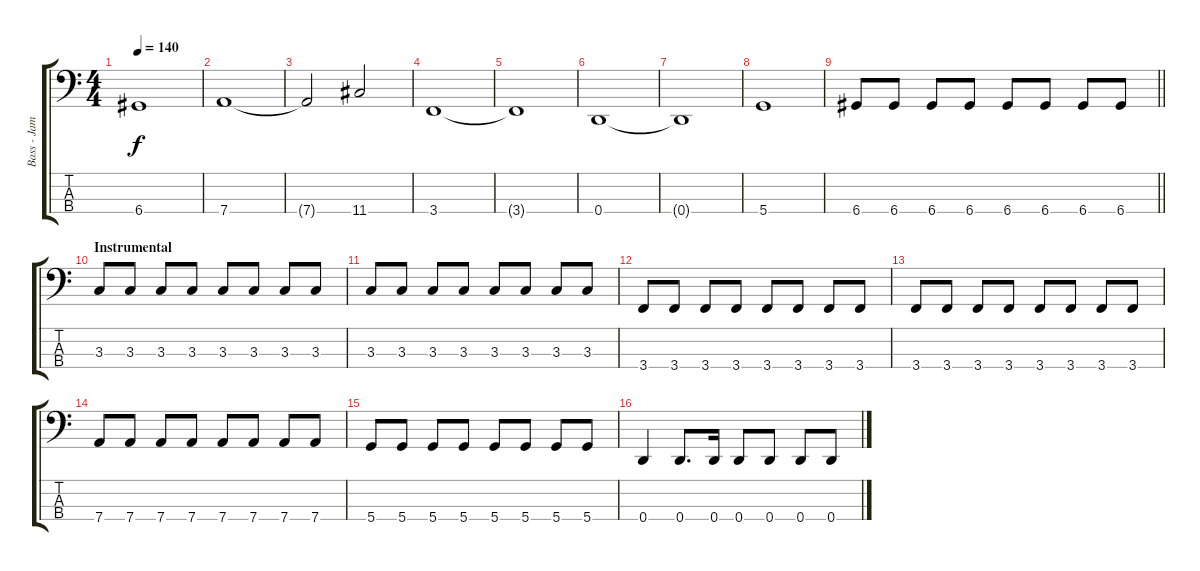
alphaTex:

\track ("Bass - James Johnston" "Bass - Jam") {instrument electricbassfinger}
\staff {score tabs}
\tuning (G2 D2 A1 D1) {hide}
\ts (4 4)
\tempo 140
\clef f4
\ks c
6.4.1{dy f} |
7.4.1 |
7.4{t}.2 11.4.2 |
3.4.1 |
3.4{t}.1 |
0.4.1 |
0.4{t}.1 |
5.4.1 |
\barLineRight lightlight
6.4.8{volume 8} 6.4.8{volume 9} 6.4.8{volume 10} 6.4.8{volume 11} 6.4.8{volume 12} 6.4.8{volume 13} 6.4.8{volume 14} 6.4.8 |
\section ("" "Instrumental")
3.3.8 3.3.8 3.3.8 3.3.8 3.3.8 3.3.8 3.3.8 3.3.8 |
3.3.8 3.3.8 3.3.8 3.3.8 3.3.8 3.3.8 3.3.8 3.3.8 |
3.4.8 3.4.8 3.4.8 3.4.8 3.4.8 3.4.8 3.4.8 3.4.8 |
3.4.8 3.4.8 3.4.8 3.4.8 3.4.8 3.4.8 3.4.8 3.4.8 |
7.4.8 7.4.8 7.4.8 7.4.8 7.4.8 7.4.8 7.4.8 7.4.8 |
5.4.8 5.4.8 5.4.8 5.4.8 5.4.8 5.4.8 5.4.8 5.4.8 |
0.4.4 0.4.8{d} 0.4.16 0.4.8 0.4.8 0.4.8 0.4.8
